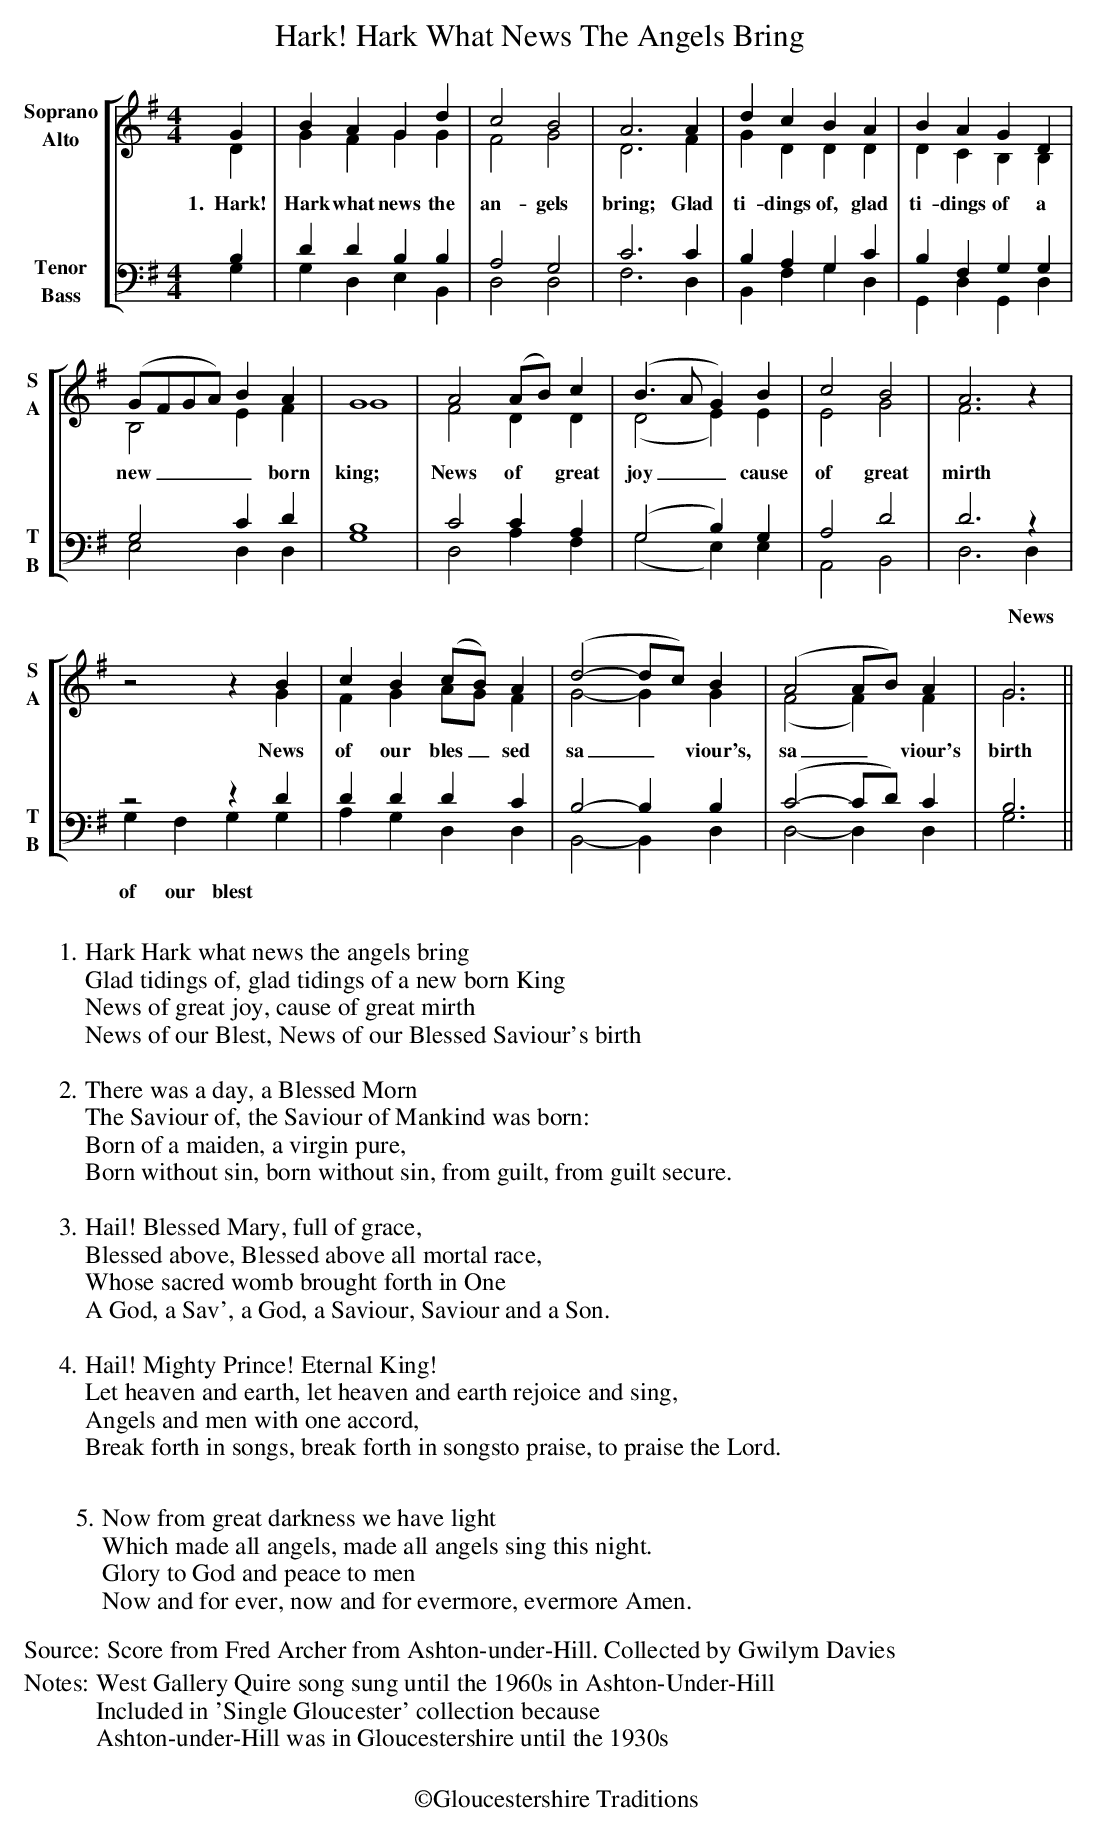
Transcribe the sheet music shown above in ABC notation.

X:1
T:Hark! Hark What News The Angels Bring
M:4/4
L:1/8
K:G
V:1 name="Soprano" sname="S"
V:2 name="Alto" sname="A"
V:3 clef=bass middle=d transpose=-24 name="Tenor" sname="T"
V:4 clef=bass middle=d transpose=-24 name="Bass" sname="B"
%%staves [(1 2) (3 4)]
[V:1]G2|B2A2G2d2 | c4B4 | A6A2 | d2c2B2A2 | B2A2G2D2|
[V:2]D2|G2F2G2G2 | F4G4 | D6F2 | G2D2D2D2 | D2C2B,2B,2|
w:1.~~Hark! Hark what news the an-gels bring; Glad ti-dings of, glad ti-dings of a
[V:3]b2|d'2d'2b2b2 | a4g4 | c'6c'2 | b2a2g2c'2 | B'2 f2g2g2|
[V:4]g2|g2d2e2B2 | d4d4 | f6d2 | B2f2g2d2 | G2d2G2d2|
w:
[V:1](GFGA) B2 A2|G8 |A4 (AB) c2 | (B3AG2) B2 | c4 B4 | A6 z2 |
[V:2] B,4 E2F2   |G8 | F4 D2 D2  | (D4E2) E2  | E4 G4 | F6 x2 |
w: new_born king; News of great joy_ cause of great mirth
[V:3] g4 c'2 d'2 | b8| c'4 c'2 a2| (g4 b2) g2 | a4 d'4| d'6 z2|
[V:4] e4 d2 d2   | g8| d4 a2 f2  | (g4 e2) e2 | A4 B4 | d6 d2 |
w: * ************ News
w:
[V:1] z4 z2 B2   | c2 B2 (cB) A2|(d4-dc) B2   | (A4 AB) A2   | G6 ||
[V:2] z4 z2 G2   | F2 G2 AG F2  |G4- G2 G2   | (F4 F2) F2   | G6 ||
w: News of our bles_sed sa_viour's, sa_viour's birth
[V:3] z4 z2 d'2  | d'2 d'2 d'2 c'2|b4- b2 b2|(c'4- c'd') c'2| b6 ||
[V:4] g2 f2 g2 g2| a2 g2 d2 d2  | B4- B2 d2 | d4- d2 d2   | g6 ||
w:  of our blest
W:
W:1.Hark Hark what news the angels bring
W:Glad tidings of, glad tidings of a new born King
W:News of great joy, cause of great mirth
W:News of our Blest, News of our Blessed Saviour's birth
W:
W:2.There was a day, a Blessed Morn
W:The Saviour of, the Saviour of Mankind was born:
W:Born of a maiden, a virgin pure,
W:Born without sin, born without sin, from guilt, from guilt secure.
W:
W:3.Hail! Blessed Mary, full of grace,
W:Blessed above, Blessed above all mortal race,
W:Whose sacred womb brought forth in One
W:A God, a Sav', a God, a Saviour, Saviour and a Son.
W:
W:4.Hail! Mighty Prince! Eternal King!
W:Let heaven and earth, let heaven and earth rejoice and sing,
W:Angels and men with one accord,
W:Break forth in songs, break forth in songsto praise, to praise the Lord.
W:
W:5.Now from great darkness we have light
W:Which made all angels, made all angels sing this night.
W: Glory to God and peace to men
W:Now and for ever, now and for evermore, evermore Amen.
W:
